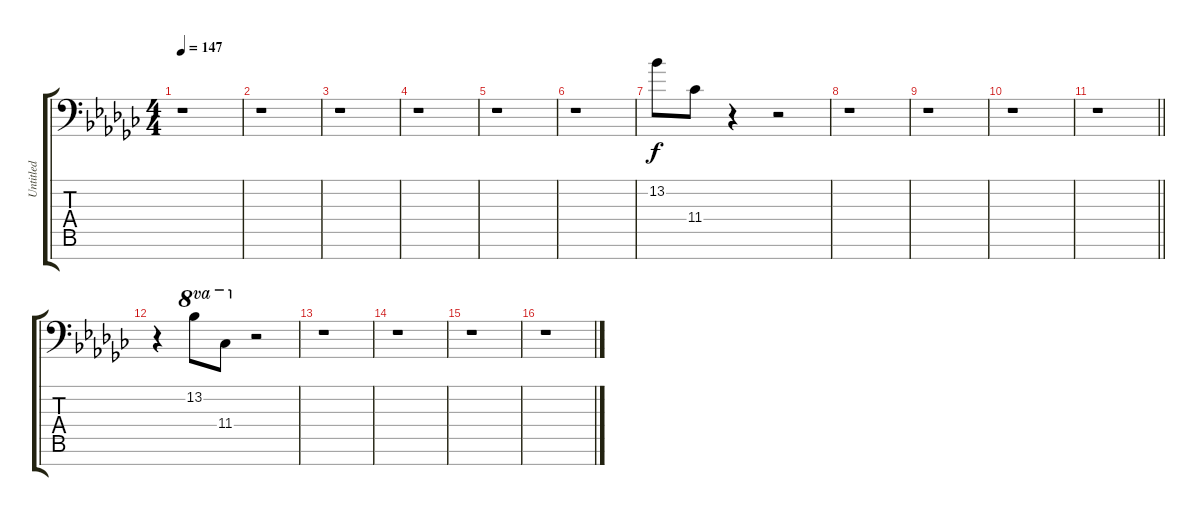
\track ("Untitled" "Untitled") {instrument lead2sawtooth}
\staff {score tabs}
\tuning (D4 A3 F3 C3 G2 D2 A1) {hide}
\ts (4 4)
\tempo 147
\clef f4
\ks gb
r.1{dy f} |
r.1 |
r.1 |
r.1 |
r.1 |
r.1 |
13.2.8 11.4.8 r.4 r.2 |
r.1 |
r.1 |
r.1 |
\barLineRight lightlight
r.1 |
\section ("" " ")
r.4 13.2.8{ot 8va} 11.4.8{ot 8va} r.2 |
r.1 |
r.1 |
r.1 |
r.1
